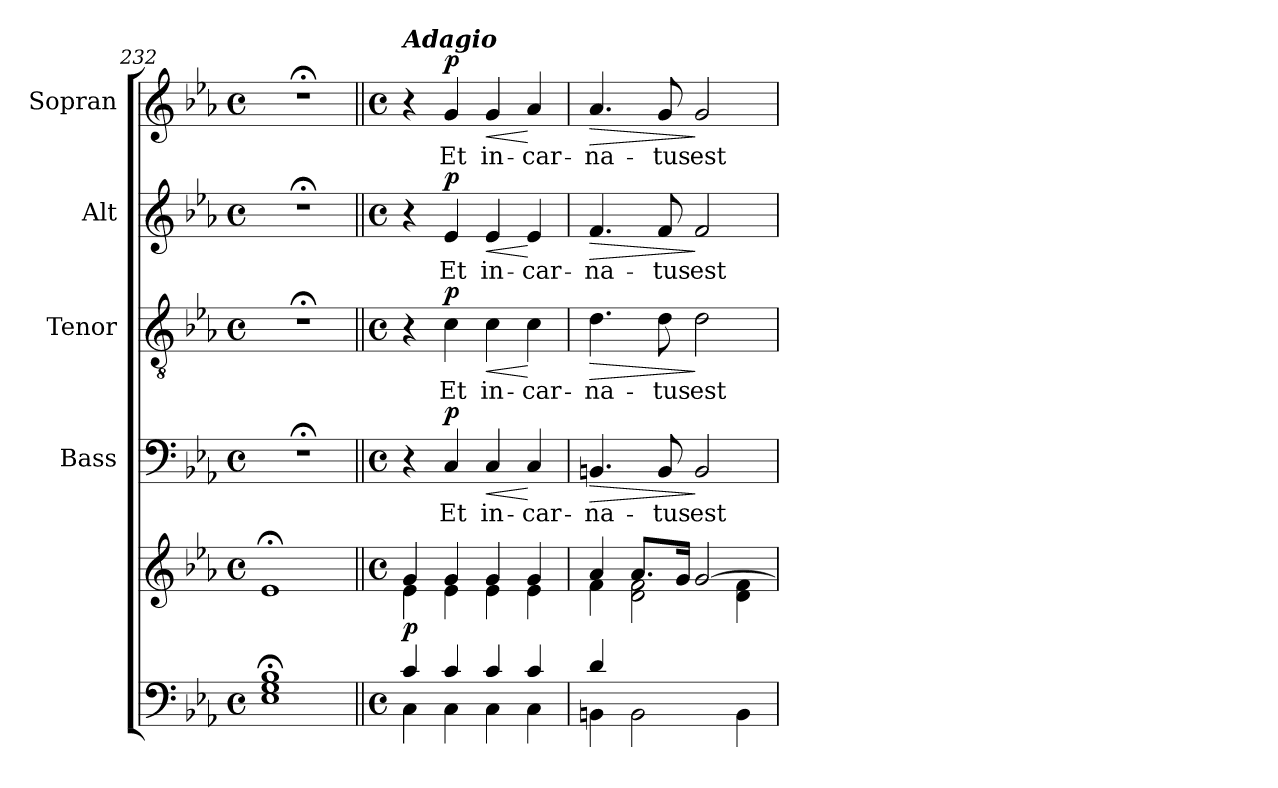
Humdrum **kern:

**kern	**kern	**dynam	**kern	**text	**dynam	**kern	**text	**dynam	**kern	**text	**dynam	**kern	**text	**dynam
*part5	*part5	*part5	*part4	*part4	*part4	*part3	*part3	*part3	*part2	*part2	*part2	*part1	*part1	*part1
*staff6	*staff5	*staff5/6	*staff4	*staff4	*staff4	*staff3	*staff3	*staff3	*staff2	*staff2	*staff2	*staff1	*staff1	*staff1
*	*	*	*I"Bass	*	*	*I"Tenor	*	*	*I"Alt	*	*	*I"Sopran	*	*
*	*	*	*I'B.	*	*	*I'T.	*	*	*I'A.	*	*	*I'S.	*	*
*clefF4	*clefG2	*	*clefF4	*	*	*clefGv2	*	*	*clefG2	*	*	*clefG2	*	*
*k[b-e-a-]	*k[b-e-a-]	*	*k[b-e-a-]	*	*	*k[b-e-a-]	*	*	*k[b-e-a-]	*	*	*k[b-e-a-]	*	*
*E-:	*E-:	*	*E-:	*	*	*E-:	*	*	*E-:	*	*	*E-:	*	*
*M4/4	*M4/4	*	*M4/4	*	*	*M4/4	*	*	*M4/4	*	*	*M4/4	*	*
*met(c)	*met(c)	*	*met(c)	*	*	*met(c)	*	*	*met(c)	*	*	*met(c)	*	*
=232	=232	=232	=232	=232	=232	=232	=232	=232	=232	=232	=232	=232	=232	=232
*^	*	*	*	*	*	*	*	*	*	*	*	*	*	*
1G; 1B-;	1E-	1e-;<	.	1r;<	.	.	1r;<	.	.	1r;<	.	.	1r;<	.	.
=233||	=233||	=233||	=233||	=233||	=233||	=233||	=233||	=233||	=233||	=233||	=233||	=233||	=233||	=233||	=233||
*M4/4	*	*M4/4	*	*M4/4	*	*	*M4/4	*	*	*M4/4	*	*	*M4/4	*	*
*met(c)	*	*met(c)	*	*met(c)	*	*	*met(c)	*	*	*met(c)	*	*	*met(c)	*	*
*	*	*^	*	*	*	*	*	*	*	*	*	*	*	*	*
!	!	!	!	!	!	!	!	!	!	!	!	!	!	!LO:TX:a:Bi:t=Adagio	!	!
!	!	!	!	!LO:DY:b	!	!	!	!	!	!	!	!	!	!	!	!
4c/	4C\	4g/	4e-\	p	4r	.	.	4r	.	.	4r	.	.	4r	.	.
!	!	!	!	!	!	!LO:LY:b	!LO:DY:a	!	!LO:LY:b	!LO:DY:a	!	!LO:LY:b	!LO:DY:a	!	!LO:LY:b	!LO:DY:a
4c/	4C\	4g/	4e-\	.	4C/	Et	p	4c\	Et	p	4e-/	Et	p	4g/	Et	p
!	!	!	!	!	!	!LO:LY:b	!LO:HP:b	!	!LO:LY:b	!LO:HP:b	!	!LO:LY:b	!LO:HP:b	!	!LO:LY:b	!LO:HP:b
4c/	4C\	4g/	4e-\	.	4C/	in-	<	4c\	in-	<	4e-/	in-	<	4g/	in-	<
!	!	!	!	!	!	!LO:LY:b	!	!	!LO:LY:b	!	!	!LO:LY:b	!	!	!LO:LY:b	!
4c/	4C\	4g/	4e-\	.	4C/	-car-	[	4c\	-car-	[	4e-/	-car-	[	4a-/	-car-	[
=234	=234	=234	=234	=234	=234	=234	=234	=234	=234	=234	=234	=234	=234	=234	=234	=234
!	!	!	!	!	!	!LO:LY:b	!LO:HP:b	!	!LO:LY:b	!LO:HP:b	!	!LO:LY:b	!LO:HP:b	!	!LO:LY:b	!LO:HP:b
4d/	4BBn\	4a-/	4f\	.	4.BBn/	-na-	>	4.d\	-na-	>	4.f/	-na-	>	4.a-/	-na-	>
2.ryy	2BB\	8.a-/L	2d\ 2f\	.	.	.	.	.	.	.	.	.	.	.	.	.
!	!	!	!	!	!	!LO:LY:b	!	!	!LO:LY:b	!	!	!LO:LY:b	!	!	!LO:LY:b	!
.	.	.	.	.	8BB/	-tus	.	8d\	-tus	.	8f/	-tus	.	8g/	-tus	.
.	.	16g/Jk	.	.	.	.	.	.	.	.	.	.	.	.	.	.
!	!	!	!	!	!	!LO:LY:b	!	!	!LO:LY:b	!	!	!LO:LY:b	!	!	!LO:LY:b	!
.	.	[>2g/	.	.	2BB/	est	]	2d\	est	]	2f/	est	]	2g/	est	]
.	4BB\	.	4d\ 4f\	.	.	.	.	.	.	.	.	.	.	.	.	.
*v	*v	*	*	*	*	*	*	*	*	*	*	*	*	*	*	*
*	*v	*v	*	*	*	*	*	*	*	*	*	*	*	*	*
=	=	=	=	=	=	=	=	=	=	=	=	=	=	=
*-	*-	*-	*-	*-	*-	*-	*-	*-	*-	*-	*-	*-	*-	*-
